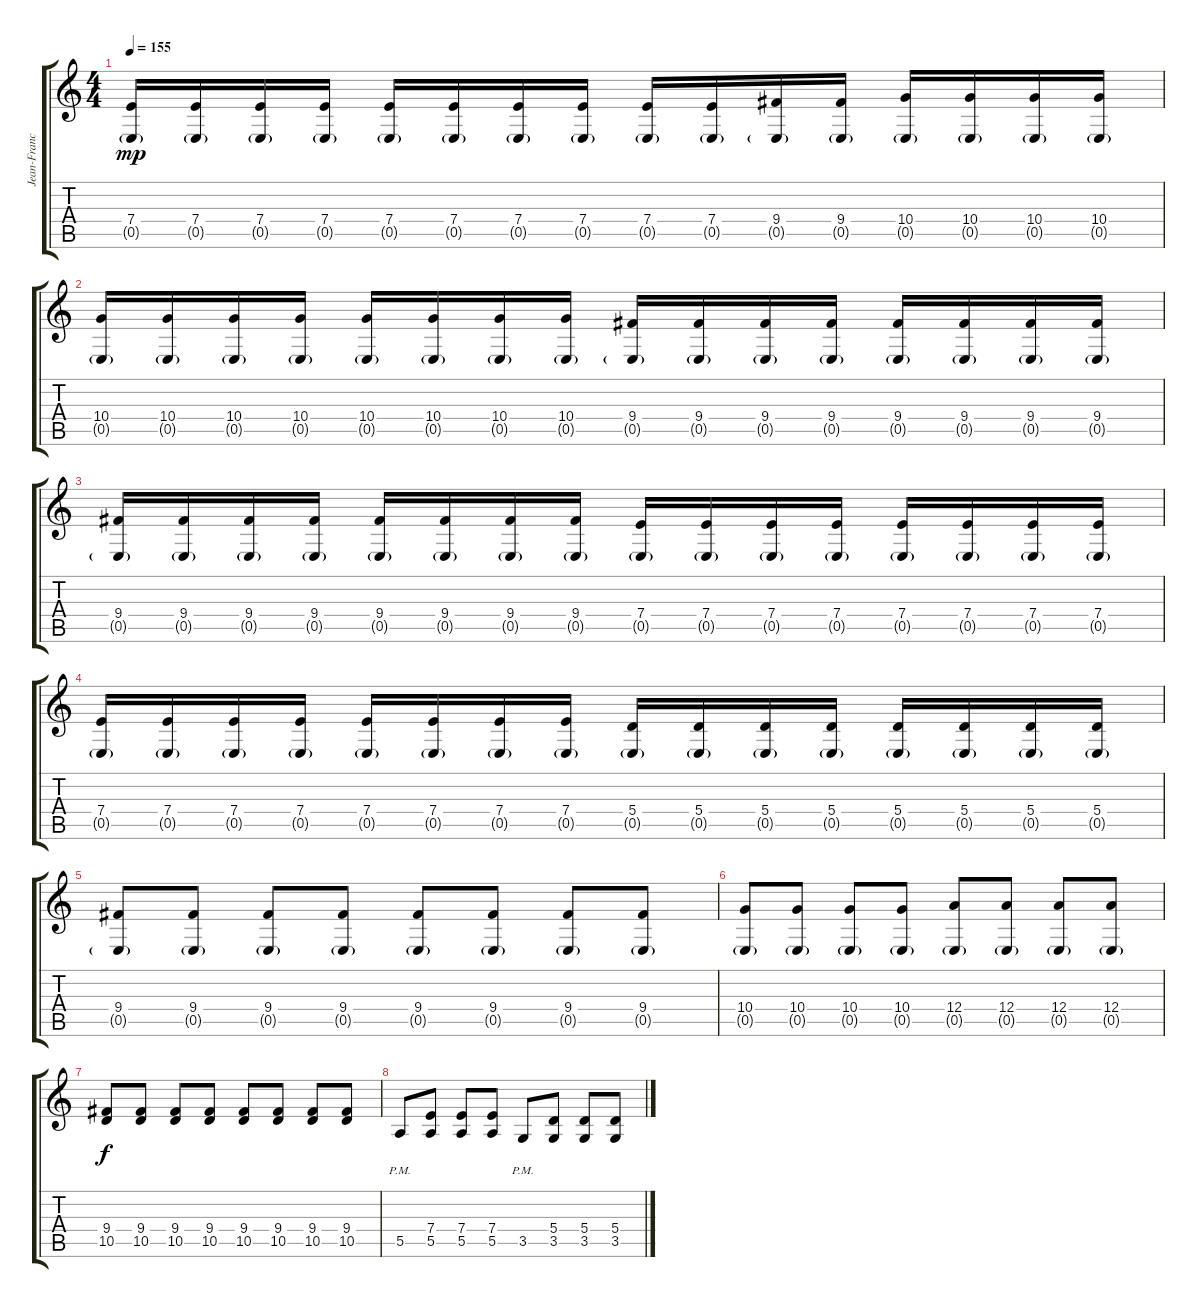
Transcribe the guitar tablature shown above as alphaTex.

\track ("Jean-Francois Dagenals (Rhythm)" "Jean-Franc") {instrument distortionguitar}
\staff {score tabs}
\tuning (B3 Gb3 D3 A2 E2 B1) {hide}
\ts (4 4)
\tempo 155
\clef g2
\ks c
(7.4 0.5{g}).16{dy mp} (7.4 0.5{g}).16 (7.4 0.5{g}).16 (7.4 0.5{g}).16 (7.4 0.5{g}).16 (7.4 0.5{g}).16 (7.4 0.5{g}).16 (7.4 0.5{g}).16 (7.4 0.5{g}).16 (7.4 0.5{g}).16 (9.4 0.5{g}).16 (9.4 0.5{g}).16 (10.4 0.5{g}).16 (10.4 0.5{g}).16 (10.4 0.5{g}).16 (10.4 0.5{g}).16 |
(10.4 0.5{g}).16 (10.4 0.5{g}).16 (10.4 0.5{g}).16 (10.4 0.5{g}).16 (10.4 0.5{g}).16 (10.4 0.5{g}).16 (10.4 0.5{g}).16 (10.4 0.5{g}).16 (9.4 0.5{g}).16 (9.4 0.5{g}).16 (9.4 0.5{g}).16 (9.4 0.5{g}).16 (9.4 0.5{g}).16 (9.4 0.5{g}).16 (9.4 0.5{g}).16 (9.4 0.5{g}).16 |
(9.4 0.5{g}).16 (9.4 0.5{g}).16 (9.4 0.5{g}).16 (9.4 0.5{g}).16 (9.4 0.5{g}).16 (9.4 0.5{g}).16 (9.4 0.5{g}).16 (9.4 0.5{g}).16 (7.4 0.5{g}).16 (7.4 0.5{g}).16 (7.4 0.5{g}).16 (7.4 0.5{g}).16 (7.4 0.5{g}).16 (7.4 0.5{g}).16 (7.4 0.5{g}).16 (7.4 0.5{g}).16 |
(7.4 0.5{g}).16 (7.4 0.5{g}).16 (7.4 0.5{g}).16 (7.4 0.5{g}).16 (7.4 0.5{g}).16 (7.4 0.5{g}).16 (7.4 0.5{g}).16 (7.4 0.5{g}).16 (5.4 0.5{g}).16 (5.4 0.5{g}).16 (5.4 0.5{g}).16 (5.4 0.5{g}).16 (5.4 0.5{g}).16 (5.4 0.5{g}).16 (5.4 0.5{g}).16 (5.4 0.5{g}).16 |
(9.4 0.5{g}).8 (9.4 0.5{g}).8 (9.4 0.5{g}).8 (9.4 0.5{g}).8 (9.4 0.5{g}).8 (9.4 0.5{g}).8 (9.4 0.5{g}).8 (9.4 0.5{g}).8 |
(10.4 0.5{g}).8 (10.4 0.5{g}).8 (10.4 0.5{g}).8 (10.4 0.5{g}).8 (12.4 0.5{g}).8 (12.4 0.5{g}).8 (12.4 0.5{g}).8 (12.4 0.5{g}).8 |
(9.4 10.5).8{dy f} (9.4 10.5).8 (9.4 10.5).8 (9.4 10.5).8 (9.4 10.5).8 (9.4 10.5).8 (9.4 10.5).8 (9.4 10.5).8 |
5.5{pm}.8 (7.4 5.5).8 (7.4 5.5).8 (7.4 5.5).8 3.5{pm}.8 (5.4 3.5).8 (5.4 3.5).8 (5.4 3.5).8
